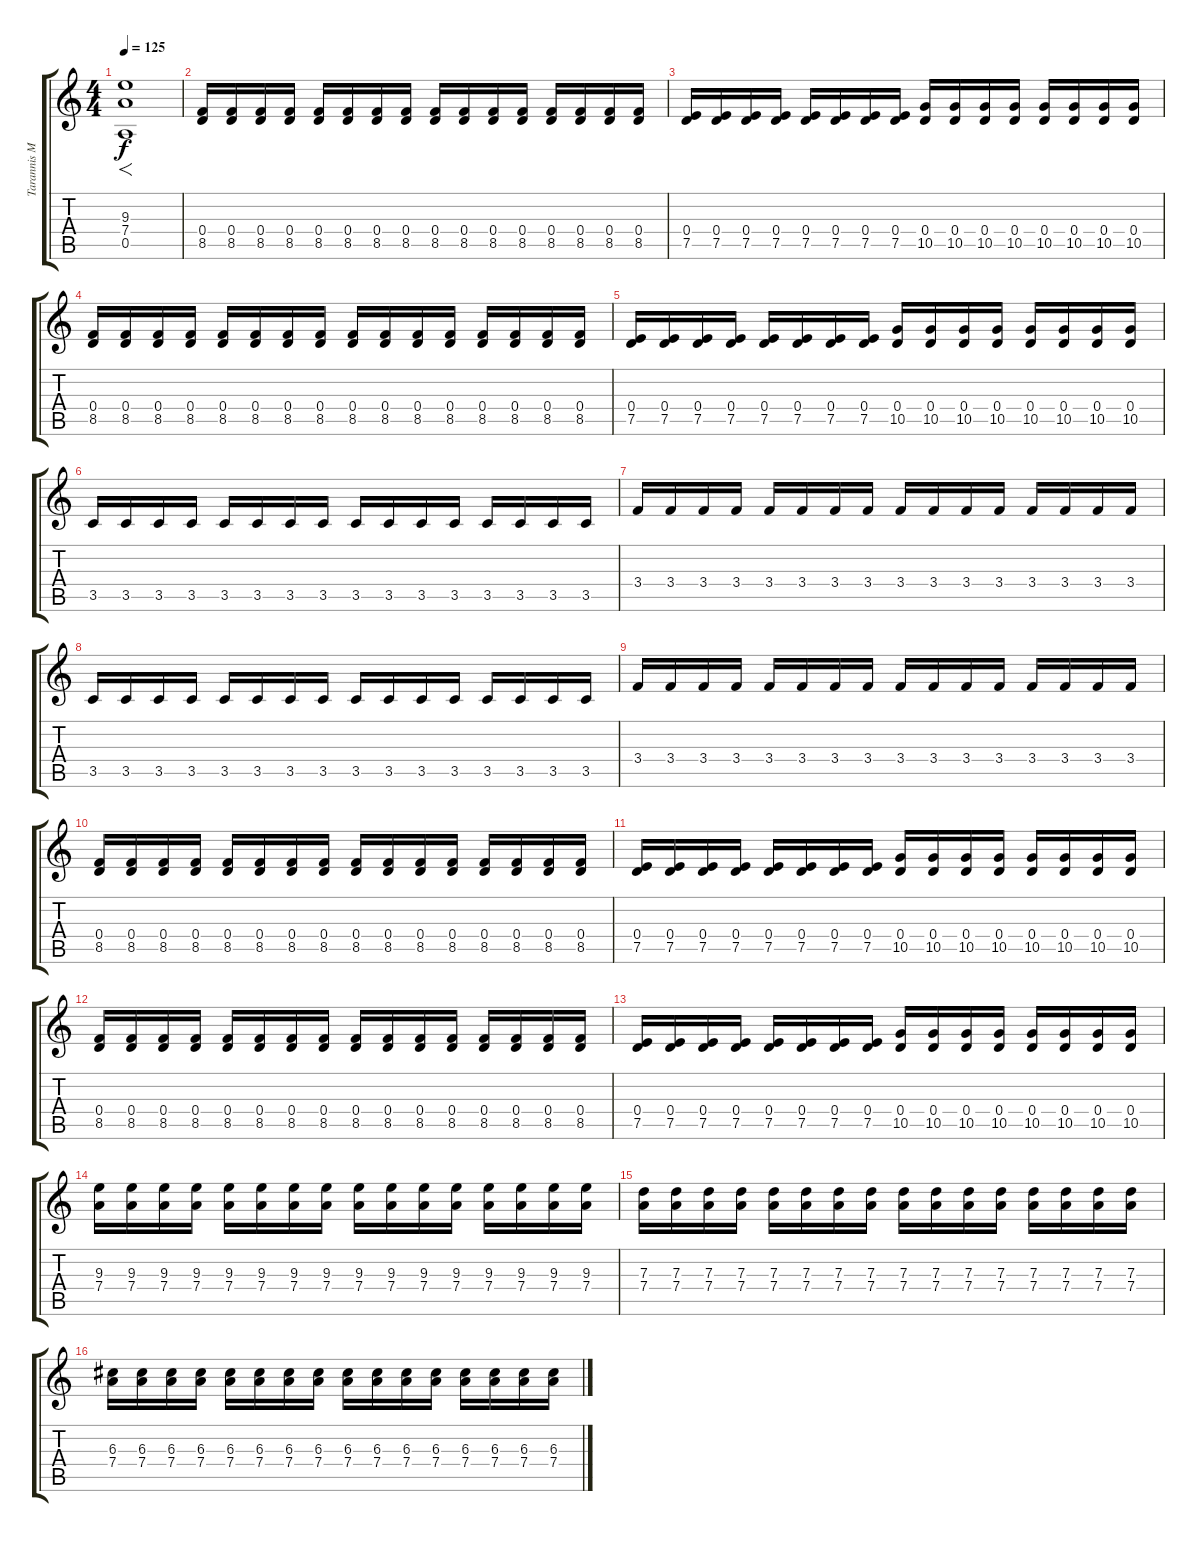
\track ("Tarannis M." "Tarannis M") {instrument distortionguitar}
\staff {score tabs}
\tuning (E4 B3 G3 D3 A2 E2) {hide}
\ts (4 4)
\tempo 125
\clef g2
\ks c
(9.3 7.4 0.5).1{f dy f} |
(0.4 8.5).16 (0.4 8.5).16 (0.4 8.5).16 (0.4 8.5).16 (0.4 8.5).16 (0.4 8.5).16 (0.4 8.5).16 (0.4 8.5).16 (0.4 8.5).16 (0.4 8.5).16 (0.4 8.5).16 (0.4 8.5).16 (0.4 8.5).16 (0.4 8.5).16 (0.4 8.5).16 (0.4 8.5).16 |
(0.4 7.5).16 (0.4 7.5).16 (0.4 7.5).16 (0.4 7.5).16 (0.4 7.5).16 (0.4 7.5).16 (0.4 7.5).16 (0.4 7.5).16 (0.4 10.5).16 (0.4 10.5).16 (0.4 10.5).16 (0.4 10.5).16 (0.4 10.5).16 (0.4 10.5).16 (0.4 10.5).16 (0.4 10.5).16 |
(0.4 8.5).16 (0.4 8.5).16 (0.4 8.5).16 (0.4 8.5).16 (0.4 8.5).16 (0.4 8.5).16 (0.4 8.5).16 (0.4 8.5).16 (0.4 8.5).16 (0.4 8.5).16 (0.4 8.5).16 (0.4 8.5).16 (0.4 8.5).16 (0.4 8.5).16 (0.4 8.5).16 (0.4 8.5).16 |
(0.4 7.5).16 (0.4 7.5).16 (0.4 7.5).16 (0.4 7.5).16 (0.4 7.5).16 (0.4 7.5).16 (0.4 7.5).16 (0.4 7.5).16 (0.4 10.5).16 (0.4 10.5).16 (0.4 10.5).16 (0.4 10.5).16 (0.4 10.5).16 (0.4 10.5).16 (0.4 10.5).16 (0.4 10.5).16 |
3.5.16 3.5.16 3.5.16 3.5.16 3.5.16 3.5.16 3.5.16 3.5.16 3.5.16 3.5.16 3.5.16 3.5.16 3.5.16 3.5.16 3.5.16 3.5.16 |
3.4.16 3.4.16 3.4.16 3.4.16 3.4.16 3.4.16 3.4.16 3.4.16 3.4.16 3.4.16 3.4.16 3.4.16 3.4.16 3.4.16 3.4.16 3.4.16 |
3.5.16 3.5.16 3.5.16 3.5.16 3.5.16 3.5.16 3.5.16 3.5.16 3.5.16 3.5.16 3.5.16 3.5.16 3.5.16 3.5.16 3.5.16 3.5.16 |
3.4.16 3.4.16 3.4.16 3.4.16 3.4.16 3.4.16 3.4.16 3.4.16 3.4.16 3.4.16 3.4.16 3.4.16 3.4.16 3.4.16 3.4.16 3.4.16 |
(0.4 8.5).16 (0.4 8.5).16 (0.4 8.5).16 (0.4 8.5).16 (0.4 8.5).16 (0.4 8.5).16 (0.4 8.5).16 (0.4 8.5).16 (0.4 8.5).16 (0.4 8.5).16 (0.4 8.5).16 (0.4 8.5).16 (0.4 8.5).16 (0.4 8.5).16 (0.4 8.5).16 (0.4 8.5).16 |
(0.4 7.5).16 (0.4 7.5).16 (0.4 7.5).16 (0.4 7.5).16 (0.4 7.5).16 (0.4 7.5).16 (0.4 7.5).16 (0.4 7.5).16 (0.4 10.5).16 (0.4 10.5).16 (0.4 10.5).16 (0.4 10.5).16 (0.4 10.5).16 (0.4 10.5).16 (0.4 10.5).16 (0.4 10.5).16 |
(0.4 8.5).16 (0.4 8.5).16 (0.4 8.5).16 (0.4 8.5).16 (0.4 8.5).16 (0.4 8.5).16 (0.4 8.5).16 (0.4 8.5).16 (0.4 8.5).16 (0.4 8.5).16 (0.4 8.5).16 (0.4 8.5).16 (0.4 8.5).16 (0.4 8.5).16 (0.4 8.5).16 (0.4 8.5).16 |
(0.4 7.5).16 (0.4 7.5).16 (0.4 7.5).16 (0.4 7.5).16 (0.4 7.5).16 (0.4 7.5).16 (0.4 7.5).16 (0.4 7.5).16 (0.4 10.5).16 (0.4 10.5).16 (0.4 10.5).16 (0.4 10.5).16 (0.4 10.5).16 (0.4 10.5).16 (0.4 10.5).16 (0.4 10.5).16 |
(9.3 7.4).16 (9.3 7.4).16 (9.3 7.4).16 (9.3 7.4).16 (9.3 7.4).16 (9.3 7.4).16 (9.3 7.4).16 (9.3 7.4).16 (9.3 7.4).16 (9.3 7.4).16 (9.3 7.4).16 (9.3 7.4).16 (9.3 7.4).16 (9.3 7.4).16 (9.3 7.4).16 (9.3 7.4).16 |
(7.3 7.4).16 (7.3 7.4).16 (7.3 7.4).16 (7.3 7.4).16 (7.3 7.4).16 (7.3 7.4).16 (7.3 7.4).16 (7.3 7.4).16 (7.3 7.4).16 (7.3 7.4).16 (7.3 7.4).16 (7.3 7.4).16 (7.3 7.4).16 (7.3 7.4).16 (7.3 7.4).16 (7.3 7.4).16 |
(6.3 7.4).16 (6.3 7.4).16 (6.3 7.4).16 (6.3 7.4).16 (6.3 7.4).16 (6.3 7.4).16 (6.3 7.4).16 (6.3 7.4).16 (6.3 7.4).16 (6.3 7.4).16 (6.3 7.4).16 (6.3 7.4).16 (6.3 7.4).16 (6.3 7.4).16 (6.3 7.4).16 (6.3 7.4).16
